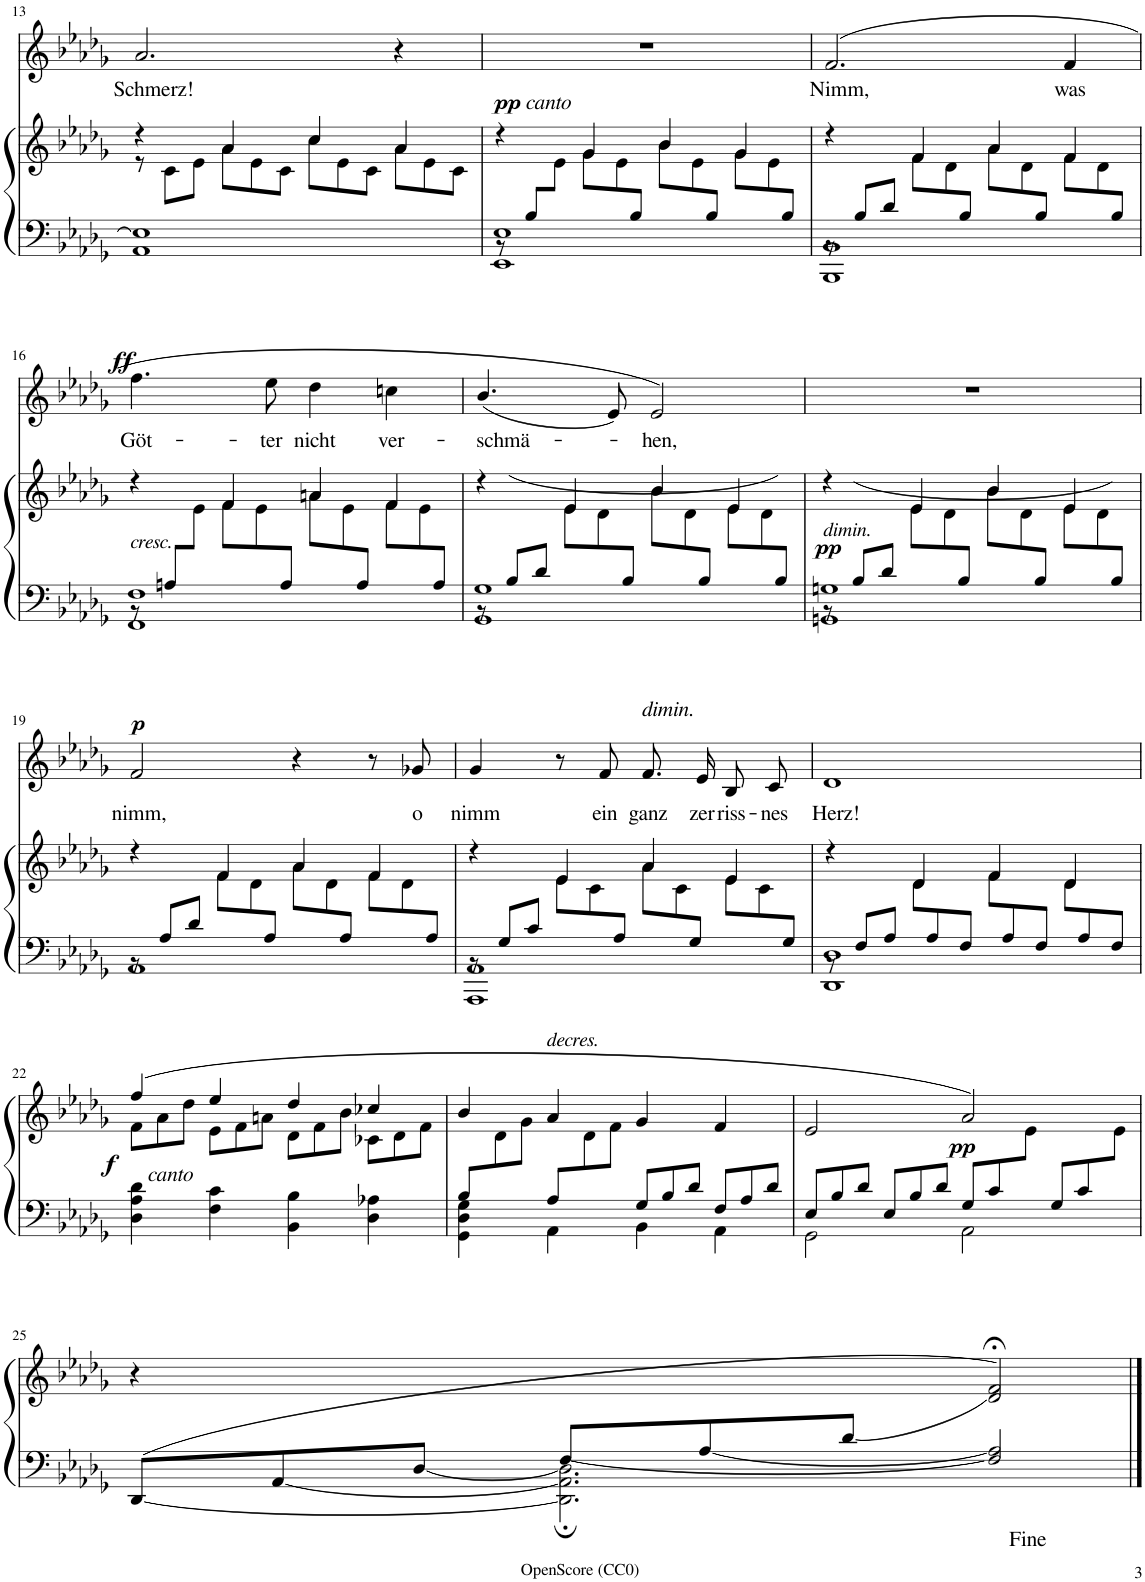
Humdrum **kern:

**kern	**kern	**dynam	**kern	**text	**dynam
*part2	*part2	*part2	*part1	*part1	*part1
*staff3	*staff2	*staff2/3	*staff1	*staff1	*staff1
*I"Piano	*	*	*I"Stimme Voice	*	*
*I'Pno	*	*	*	*	*
!!LO:PB:g=z
*clefF4	*clefG2	*	*clefG2	*	*
*k[b-e-a-d-g-]	*k[b-e-a-d-g-]	*	*k[b-e-a-d-g-]	*	*
*M4/4	*M4/4	*	*M4/4	*	*
*met(c)	*met(c)	*	*met(c)	*	*
=13	=13	=13	=13	=13	=13
*	*^	*	*	*	*
*	*	*Xtuplet	*	*	*	*
!	!	!	!	!	!LO:LY:b	!
1AA- 1E-]	4r	12r	.	2.a-/	Schmerz!	.
.	.	12c\L	.	.	.	.
.	.	12e-\J	.	.	.	.
.	4a-/	12a-\L	.	.	.	.
.	.	12e-\	.	.	.	.
.	.	12c\J	.	.	.	.
.	4cc/	12cc\L	.	.	.	.
.	.	12e-\	.	.	.	.
.	.	12c\J	.	.	.	.
.	4a-/	12a-\L	.	4r	.	.
.	.	12e-\	.	.	.	.
.	.	12c\J	.	.	.	.
=14	=14	=14	=14	=14	=14	=14
*^	*	*	*	*	*	*
12ryy	1EE- 1E-	4r	12r	.	1r	.	.
!	!	!	!	!LO:DY:a	!	!	!
!	!	!	!	!LO:DY:n=1:a	!	!	!
12B-/L	.	.	12ryy	pp other-dynamics	.	.	.
4ryy	.	.	12e-\J	.	.	.	.
.	.	4g-/	12g-\L	.	.	.	.
.	.	.	12e-\	.	.	.	.
12B-/J	.	.	12ryy	.	.	.	.
6ryy	.	4b-/	12b-\L	.	.	.	.
.	.	.	12e-\	.	.	.	.
12B-/J	.	.	12ryy	.	.	.	.
6ryy	.	4g-/	12g-\L	.	.	.	.
.	.	.	12e-\	.	.	.	.
12B-/J	.	.	12ryy	.	.	.	.
=15	=15	=15	=15	=15	=15	=15	=15
!	!	!	!	!	!	!LO:LY:b	!
12ryy	1BBB- 1BB-	4r	12r	.	(2.f/	Nimm,	.
12B-/L	.	.	6ryy	.	.	.	.
12d-/J	.	.	.	.	.	.	.
6ryy	.	4f/	12f\L	.	.	.	.
.	.	.	12d-\	.	.	.	.
12B-/J	.	.	12ryy	.	.	.	.
6ryy	.	4a-/	12a-\L	.	.	.	.
.	.	.	12d-\	.	.	.	.
12B-/J	.	.	12ryy	.	.	.	.
!	!	!	!	!	!	!LO:LY:b	!
6ryy	.	4f/	12f\L	.	4f/	was	.
.	.	.	12d-\	.	.	.	.
12B-/J	.	.	12ryy	.	.	.	.
!!LO:LB:g=z
=16	=16	=16	=16	=16	=16	=16	=16
!	!	!LO:TX:b:i:t=cresc.	!	!	!	!	!
!	!	!	!	!	!	!LO:LY:b	!LO:DY:a
*	*	*	*	*	*^	*	*
12ryy	1FF 1F	4r	12r	.	4.ff\	4ryy	Göt-	ff
12An/L	.	.	12ryy	.	.	.	.	.
4ryy	.	.	12e-\J	.	.	.	.	.
.	.	4f/	12f\L	.	.	4ryy	.	.
.	.	.	12e-\	.	.	.	.	.
!	!	!	!	!	!	!	!LO:LY:b	!
.	.	.	.	.	8ee-\	.	-ter	.
12A/J	.	.	12ryy	.	.	.	.	.
!	!	!	!	!	!	!	!LO:LY:b	!
6ryy	.	4an/	12a\L	.	4dd-\	4ryy	nicht	.
.	.	.	12e-\	.	.	.	.	.
12A/J	.	.	12ryy	.	.	.	.	.
!	!	!	!	!	!	!	!LO:LY:b	!
6ryy	.	4f/	12f\L	.	4ccn\	4ryy	ver-	.
.	.	.	12e-\	.	.	.	.	.
12A/J	.	.	12ryy	.	.	.	.	.
*	*	*	*	*	*v	*v	*	*
=17	=17	=17	=17	=17	=17	=17	=17
!	!	!	!	!	!	!LO:LY:b	!
12ryy	1GG- 1G-	4r	12r	.	(4.b-/	-schmä-	.
12B-/L	.	.	6ryy	.	.	.	.
12d-/J	.	.	.	.	.	.	.
6ryy	.	4e-/	12e-\L	.	.	.	.
.	.	.	12d-\	.	.	.	.
.	.	.	.	.	8e-/)	.	.
12B-/J	.	.	12ryy	.	.	.	.
!	!	!	!	!	!	!LO:LY:b	!
6ryy	.	4b-/	12b-\L	.	2e-/)	-hen,	.
.	.	.	12d-\	.	.	.	.
12B-/J	.	.	12ryy	.	.	.	.
6ryy	.	4e-/	12e-\L	.	.	.	.
.	.	.	12d-\	.	.	.	.
12B-/J	.	.	12ryy	.	.	.	.
=18	=18	=18	=18	=18	=18	=18	=18
!	!	!LO:TX:b:i:t=dimin.	!	!	!	!	!
!	!	!	!	!LO:DY:b	!	!	!
12ryy	1GGn 1Gn	4r	12r	pp	1r	.	.
12B-/L	.	.	6ryy	.	.	.	.
12d-/J	.	.	.	.	.	.	.
6ryy	.	4e-/	12e-\L	.	.	.	.
.	.	.	12d-\	.	.	.	.
12B-/J	.	.	12ryy	.	.	.	.
6ryy	.	4b-/	12b-\L	.	.	.	.
.	.	.	12d-\	.	.	.	.
12B-/J	.	.	12ryy	.	.	.	.
6ryy	.	4e-/	12e-\L	.	.	.	.
.	.	.	12d-\	.	.	.	.
12B-/J	.	.	12ryy	.	.	.	.
!!LO:LB:g=z
=19	=19	=19	=19	=19	=19	=19	=19
!	!	!	!	!	!	!LO:LY:b	!LO:DY:a
12ryy	1AA-	4r	12r	.	2f/	nimm,	p
12A-/L	.	.	6ryy	.	.	.	.
12d-/J	.	.	.	.	.	.	.
6ryy	.	4f/	12f\L	.	.	.	.
.	.	.	12d-\	.	.	.	.
12A-/J	.	.	12ryy	.	.	.	.
6ryy	.	4a-/	12a-\L	.	4r	.	.
.	.	.	12d-\	.	.	.	.
12A-/J	.	.	12ryy	.	.	.	.
6ryy	.	4f/	12f\L	.	8r	.	.
.	.	.	12d-\	.	.	.	.
!	!	!	!	!	!	!LO:LY:b	!
.	.	.	.	.	8g-X/	o	.
12A-/J	.	.	12ryy	.	.	.	.
=20	=20	=20	=20	=20	=20	=20	=20
!	!	!	!	!	!	!LO:LY:b	!
12ryy	1AAA- 1AA-	4r	12r	.	4g-/	nimm	.
12G-/L	.	.	6ryy	.	.	.	.
12c/J	.	.	.	.	.	.	.
6ryy	.	4e-/	12e-\L	.	8r	.	.
.	.	.	12c\	.	.	.	.
!	!	!	!	!	!	!LO:LY:b	!
.	.	.	.	.	8f/	ein	.
12A-/J	.	.	12ryy	.	.	.	.
!	!	!	!	!	!LO:TX:a:i:t=dimin.	!	!
!	!	!	!	!	!	!LO:LY:b	!
6ryy	.	4a-/	12a-\L	.	8.f/L	ganz	.
.	.	.	12c\	.	.	.	.
12G-/J	.	.	12ryy	.	.	.	.
!	!	!	!	!	!	!LO:LY:b	!
.	.	.	.	.	16e-/Jk	zer-	.
!	!	!	!	!	!	!LO:LY:b	!
6ryy	.	4e-/	12e-\L	.	8B-/L	-riss-	.
.	.	.	12c\	.	.	.	.
!	!	!	!	!	!	!LO:LY:b	!
.	.	.	.	.	8c/J	-nes	.
12G-/J	.	.	12ryy	.	.	.	.
=21	=21	=21	=21	=21	=21	=21	=21
!	!	!	!	!	!	!LO:LY:b	!
12ryy	1DD- 1D-	4r	12r	.	1d-	Herz!	.
12F/L	.	.	6ryy	.	.	.	.
12A-/J	.	.	.	.	.	.	.
12ryy	.	4d-/	12d-\L	.	.	.	.
12A-/	.	.	6ryy	.	.	.	.
12F/J	.	.	.	.	.	.	.
12ryy	.	4f/	12f\L	.	.	.	.
12A-/	.	.	6ryy	.	.	.	.
12F/J	.	.	.	.	.	.	.
12ryy	.	4d-/	12d-\L	.	.	.	.
12A-/	.	.	6ryy	.	.	.	.
12F'~/J	.	.	.	.	.	.	.
*v	*v	*	*	*	*	*	*
!!LO:LB:g=z
=22	=22	=22	=22	=22	=22	=22
!	!LO:TX:b:i:t=canto	!	!	!	!	!
!	!	!	!LO:DY:b	!	!	!
4D-\ 4A-\ 4d-\	(4ff/	12f\L	f	1r	.	.
.	.	12a-\	.	.	.	.
.	.	12dd-\J	.	.	.	.
4F\ 4c\	4ee-/	12e-\L	.	.	.	.
.	.	12f\	.	.	.	.
.	.	12an\J	.	.	.	.
4BB-\ 4B-\	4dd-/	12d-\L	.	.	.	.
.	.	12f\	.	.	.	.
.	.	12b-\J	.	.	.	.
4D-\ 4A-X\	4cc-X/	12c-X\L	.	.	.	.
.	.	12d-\	.	.	.	.
.	.	12f\J	.	.	.	.
=23	=23	=23	=23	=23	=23	=23
*Xtuplet	*	*	*	*	*	*
*^	*	*	*	*	*	*
12B-/L	4GG-\ 4D-\ 4G-\	4b-/	12ryy	.	1r	.	.
6ryy	.	.	12d-\	.	.	.	.
.	.	.	12g-\J	.	.	.	.
!	!	!LO:TX:a:i:t=decres.	!	!	!	!	!
12A-/L	4AA-\	4a-/	12ryy	.	.	.	.
6ryy	.	.	12d-\	.	.	.	.
.	.	.	12f\J	.	.	.	.
12G-/L	4BB-\	4g-/	2ryy	.	.	.	.
12B-/	.	.	.	.	.	.	.
12d-/J	.	.	.	.	.	.	.
12F/L	4AA-\	4f/	.	.	.	.	.
12A-/	.	.	.	.	.	.	.
12d-/J	.	.	.	.	.	.	.
=24	=24	=24	=24	=24	=24	=24	=24
12E-/L	2GG-\	2e-/	3%2ryy	.	1r	.	.
12B-/	.	.	.	.	.	.	.
12d-/J	.	.	.	.	.	.	.
12E-/L	.	.	.	.	.	.	.
12B-/	.	.	.	.	.	.	.
12d-/J	.	.	.	.	.	.	.
!	!	!	!	!LO:DY:b	!	!	!
12G-/L	2AA-\	2a-/)	.	pp	.	.	.
12c/	.	.	.	.	.	.	.
12ryy	.	.	12e-\J	.	.	.	.
12G-/L	.	.	6ryy	.	.	.	.
12c/	.	.	.	.	.	.	.
12ryy	.	.	12e-\J	.	.	.	.
*	*	*v	*v	*	*	*	*
!!LO:LB:g=z
=25	=25	=25	=25	=25	=25	=25
*	*^	*	*	*	*	*
4ryy	[<12DD-/L	4ryy	4r	.	1r	.	.
.	[<12AA-/	.	.	.	.	.	.
.	[<12D-/J	.	.	.	.	.	.
[<12F/L	4ryy	2.DD-\]; 2.AA-\]; 2.D-\];	4ryy	.	.	.	.
[<12A-/	.	.	.	.	.	.	.
[12d-/J	.	.	.	.	.	.	.
2ryy	2F/] 2A-/]	.	(2d-/];< 2f/;<	.	.	.	.
*v	*v	*v	*	*	*	*	*
==	==	==	==	==	==
*-	*-	*-	*-	*-	*-
